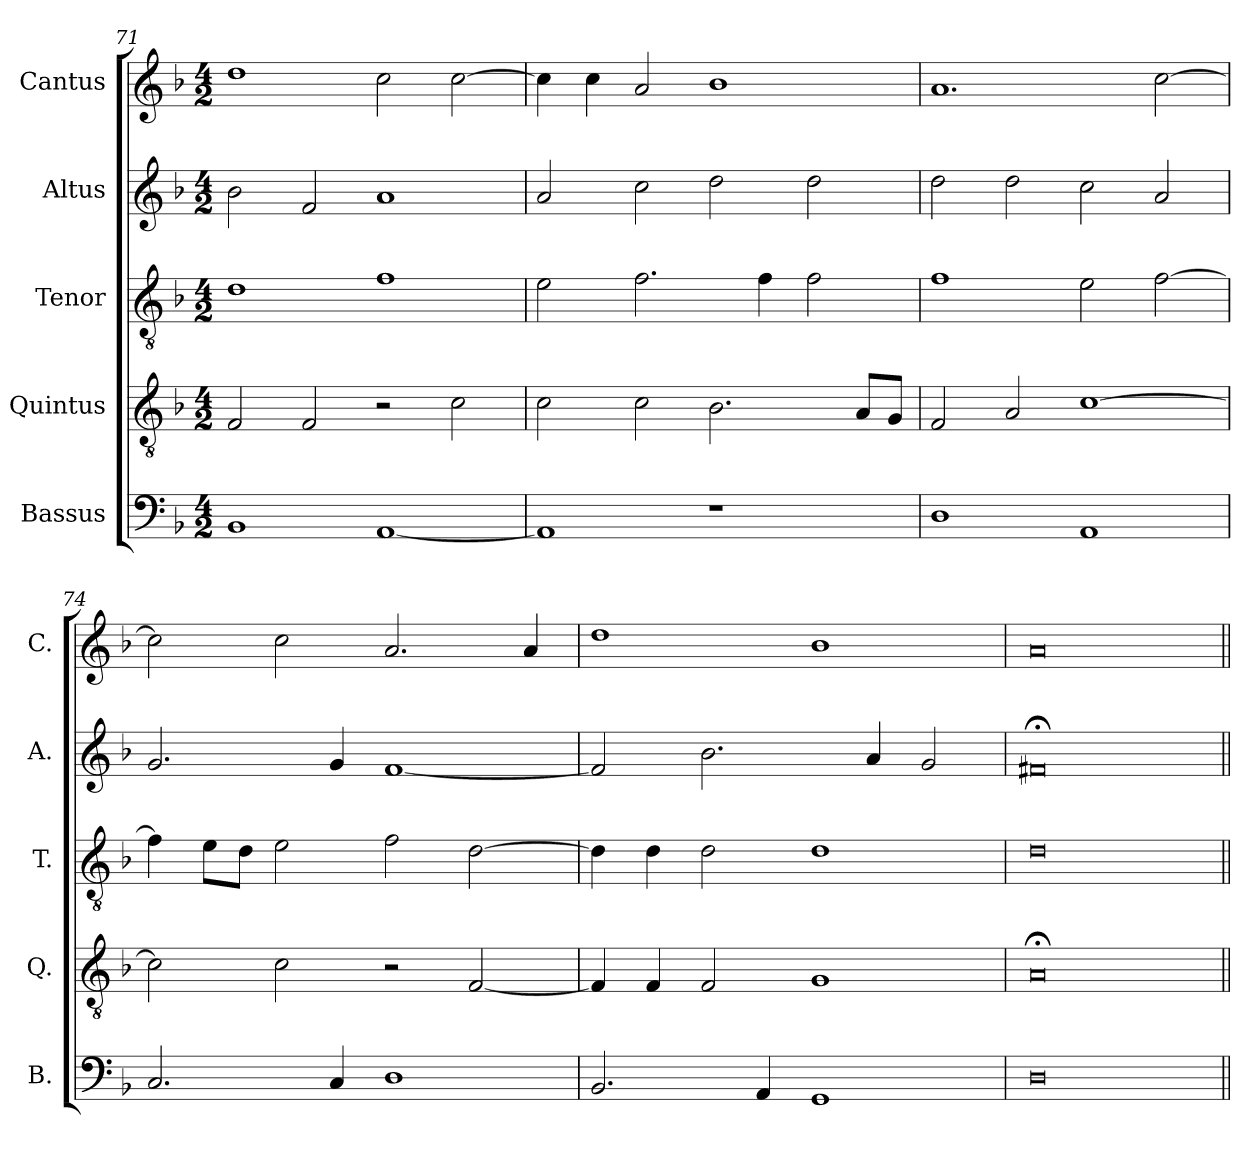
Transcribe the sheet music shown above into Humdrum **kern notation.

**kern	**kern	**kern	**kern	**kern
*part5	*part4	*part3	*part2	*part1
*staff5	*staff4	*staff3	*staff2	*staff1
*I"Bassus	*I"Quintus	*I"Tenor	*I"Altus	*I"Cantus
*I'B.	*I'Q.	*I'T.	*I'A.	*I'C.
*clefF4	*clefGv2	*clefGv2	*clefG2	*clefG2
*k[b-]	*k[b-]	*k[b-]	*k[b-]	*k[b-]
*F:	*F:	*F:	*F:	*F:
*M4/2	*M4/2	*M4/2	*M4/2	*M4/2
=71	=71	=71	=71	=71
1BB-	2F/	1d	2b-\	1dd
.	2F/	.	2f/	.
[1AA	2r	1f	1a	2cc\
.	2c\	.	.	[2cc\
=72	=72	=72	=72	=72
1AA]	2c\	2e\	2a/	4cc\]
.	.	.	.	4cc\
.	2c\	2.f\	2cc\	2a/
1r	2.B-\	.	2dd\	1b-
.	.	4f\	.	.
.	.	2f\	2dd\	.
.	8A/L	.	.	.
.	8G/J	.	.	.
=73	=73	=73	=73	=73
1D	2F/	1f	2dd\	1.a
.	2A/	.	2dd\	.
1AA	[1c	2e\	2cc\	.
.	.	[2f\	2a/	[2cc\
=74	=74	=74	=74	=74
2.C/	2c\]	4f\]	2.g/	2cc\]
.	.	8e\L	.	.
.	.	8d\J	.	.
.	2c\	2e\	.	2cc\
4C/	.	.	4g/	.
1D	2r	2f\	[1f	2.a/
.	[2F/	[2d\	.	.
.	.	.	.	4a/
=75	=75	=75	=75	=75
2.BB-/	4F/]	4d\]	2f/]	1dd
.	4F/	4d\	.	.
.	2F/	2d\	2.b-\	.
4AA/	.	.	.	.
1GG	1G	1d	.	1b-
.	.	.	4a/	.
.	.	.	2g/	.
=76	=76	=76	=76	=76
0D	0A;<	0d	0f#X;<	0a
=||	=||	=||	=||	=||
*-	*-	*-	*-	*-
